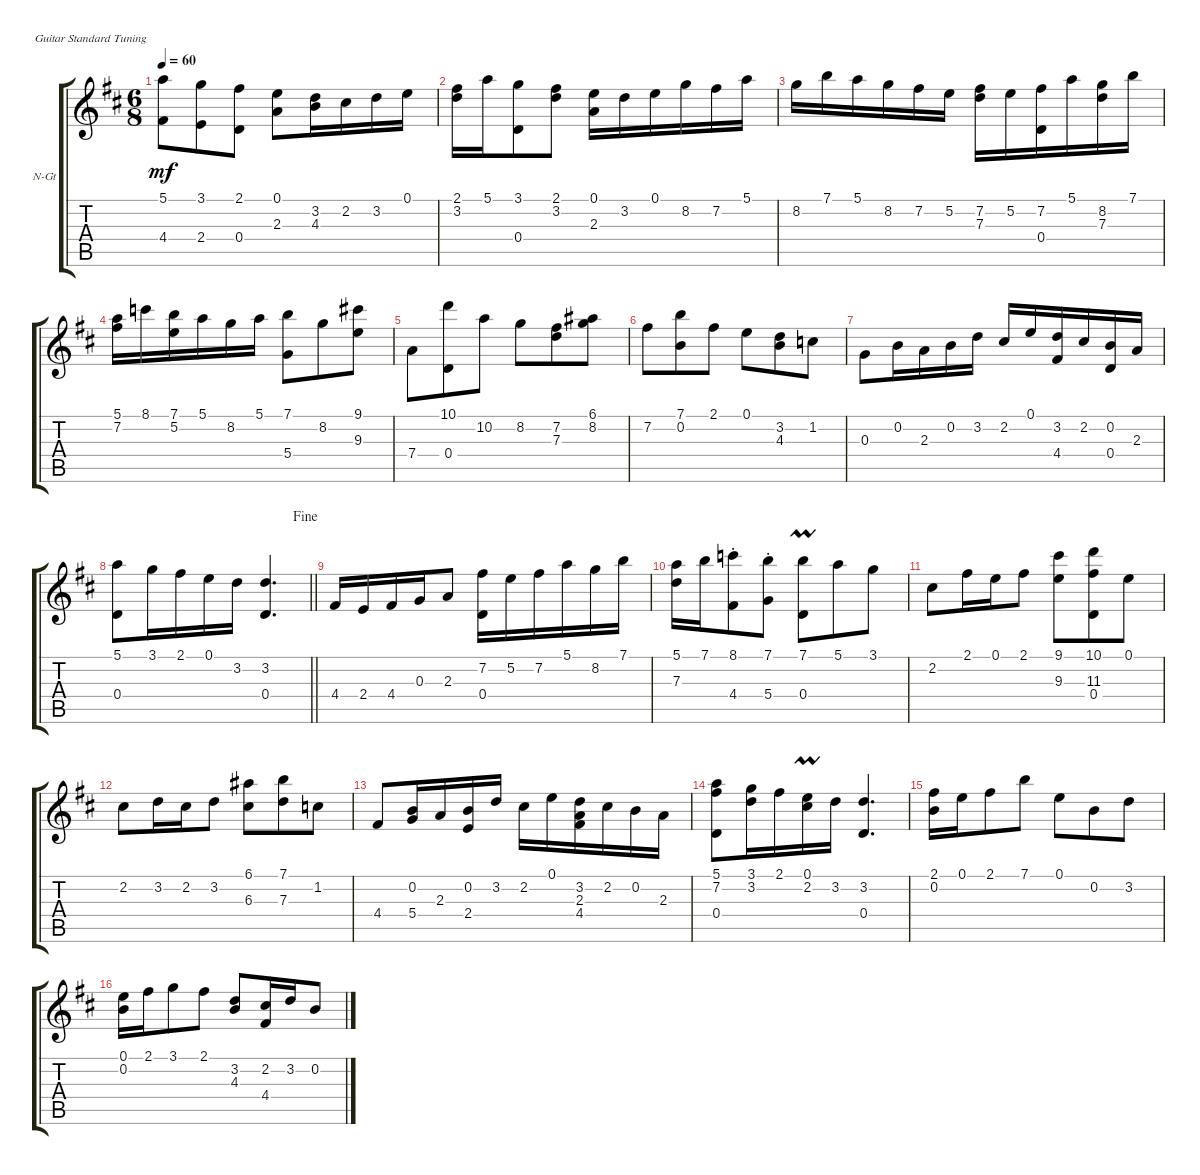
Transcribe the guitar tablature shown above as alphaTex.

\defaultSystemsLayout 4
\bracketExtendMode groupsimilarinstruments
\firstSystemTrackNameOrientation horizontal
\otherSystemsTrackNameOrientation horizontal
\track ("Nylon Guitar" "N-Gt") {instrument acousticguitarnylon}
\staff {score tabs}
\tuning (E4 B3 G3 D3 A2 E2)
\ts (6 8)
\tempo 60
\clef g2
\ks d
(5.1 4.4).8{dy mf} (3.1 2.4).8 (2.1 0.4).8 (2.3 0.1).8 (3.2 4.3).16 2.2.16 3.2.16 0.1.16 |
(2.1 3.2).16 5.1.16 (3.1 0.4).8 (2.1 3.2).8 (0.1 2.3).16 3.2.16 0.1.16 8.2.16 7.2.16 5.1.16 |
8.2.16 7.1.16 5.1.16 8.2.16 7.2.16 5.2.16 (7.2 7.3).16 5.2.16 (7.2 0.4).16 5.1.16 (8.2 7.3).16 7.1.16 |
(5.1 7.2).16 8.1.16 (7.1 5.2).16 5.1.16 8.2.16 5.1.16 (7.1 5.4).8 8.2.8 (9.1 9.3).8 |
7.4.8 (0.4 10.1).8 10.2.8 8.2.8 (7.2 7.3).8 (6.1 8.2).8 |
7.2.8 (0.2 7.1).8 2.1.8 0.1.8 (3.2 4.3).8 1.2.8 |
0.3.8 0.2.16 2.3.16 0.2.16 3.2.16 2.2.16 0.1.16 (3.2 4.4).16 2.2.16 (0.2 0.4).16 2.3.16 |
\jump fine
\barLineRight lightlight
(5.1 0.4).8 3.1.16 2.1.16 0.1.16 3.2.16 (3.2 0.4).4{d} |
4.4.16 2.4.16 4.4.16 0.3.16 2.3.8 (7.2 0.4).16 5.2.16 7.2.16 5.1.16 8.2.16 7.1.16 |
(5.1 7.3).16 7.1.16 (8.1{st} 4.4).8 (7.1{st} 5.4).8 (0.4 7.1{umordent}).8 5.1.8 3.1.8 |
2.2.8 2.1.16 0.1.16 2.1.8 (9.1 9.3).8 (10.1 11.3 0.4).8 0.1.8 |
2.2.8 3.2.16 2.2.16 3.2.8 (6.1 6.3).8 (7.3 7.1).8 1.2.8 |
4.4.8 (5.4 0.2).16 2.3.16 (0.2 2.4).16 3.2.16 2.2.16 0.1.16 (3.2 2.3 4.4).16 2.2.16 0.2.16 2.3.16 |
(5.1 7.2 0.4).8 (3.1 3.2).16 2.1.16 (0.1 2.2{umordent}).16 3.2.16 (3.2 0.4).4{d} |
(2.1 0.2).16 0.1.16 2.1.8 7.1.8 0.1.8 0.2.8 3.2.8 |
(0.1 0.2).16 2.1.16 3.1.8 2.1.8 (3.2 4.3).8 (2.2 4.4).16 3.2.16 0.2.8
